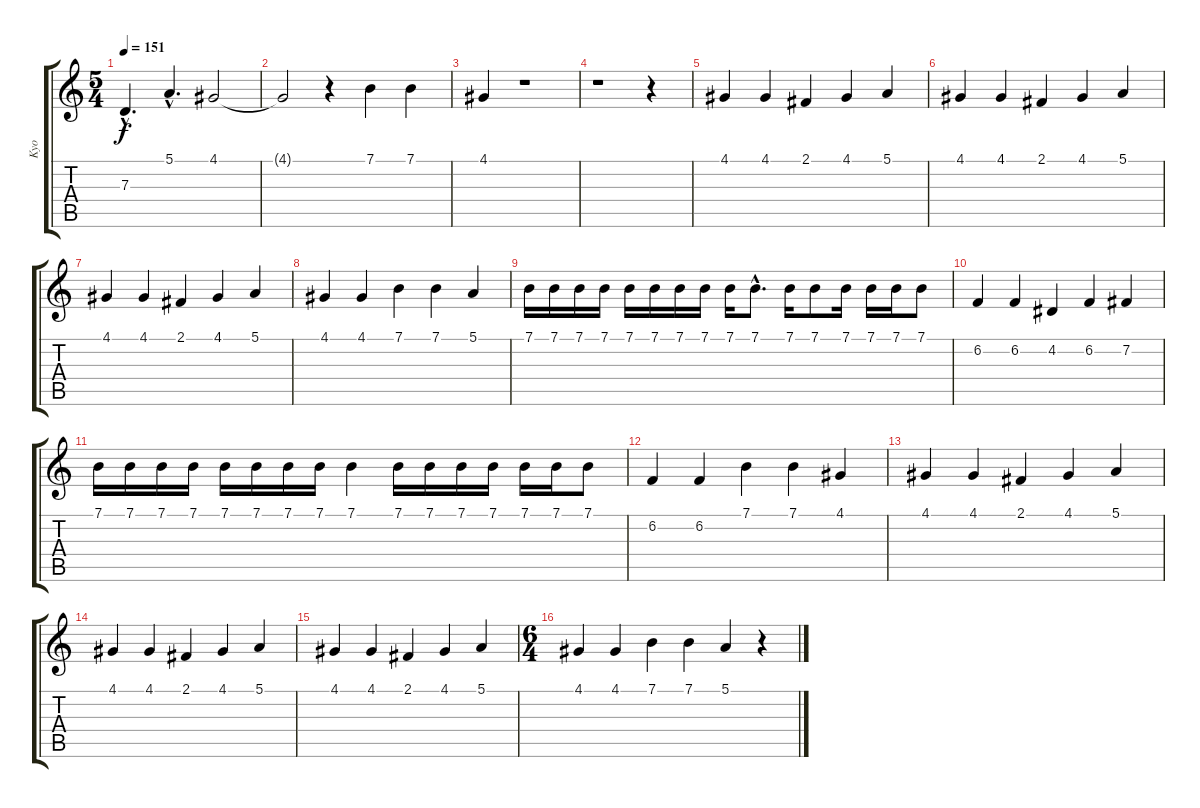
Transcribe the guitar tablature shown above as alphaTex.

\track ("Kyo" "Kyo") {instrument synthvoice}
\staff {score tabs}
\tuning (E4 B3 G3 D3 A2 E2) {hide}
\ts (5 4)
\tempo 151
\clef g2
\ks c
7.3{hac}.4{d dy f} 5.1{hac}.4{d} 4.1.2 |
4.1{t}.2 r.4 7.1.4 7.1.4 |
4.1.4 r.1 |
r.1 r.4 |
4.1.4 4.1.4 2.1.4 4.1.4 5.1.4 |
4.1.4 4.1.4 2.1.4 4.1.4 5.1.4 |
4.1.4 4.1.4 2.1.4 4.1.4 5.1.4 |
4.1.4 4.1.4 7.1.4 7.1.4 5.1.4 |
7.1.16{volume 8 balance 16} 7.1.16 7.1.16 7.1.16 7.1.16 7.1.16 7.1.16 7.1.16 7.1.16 7.1{hac}.8{d} 7.1.16 7.1.8 7.1.16 7.1.16 7.1.16 7.1.8 |
6.2.4{volume 10 balance 8} 6.2.4 4.2.4 6.2.4 7.2.4 |
7.1.16{volume 7 balance 0} 7.1.16 7.1.16 7.1.16 7.1.16 7.1.16 7.1.16 7.1.16 7.1.4 7.1.16 7.1.16 7.1.16 7.1.16 7.1.16 7.1.16 7.1.8 |
6.2.4{volume 10 balance 8} 6.2.4 7.1.4 7.1.4 4.1.4 |
4.1.4 4.1.4 2.1.4 4.1.4 5.1.4 |
4.1.4 4.1.4 2.1.4 4.1.4 5.1.4 |
4.1.4 4.1.4 2.1.4 4.1.4 5.1.4 |
\ts (6 4)
4.1.4 4.1.4 7.1.4 7.1.4 5.1.4 r.4
